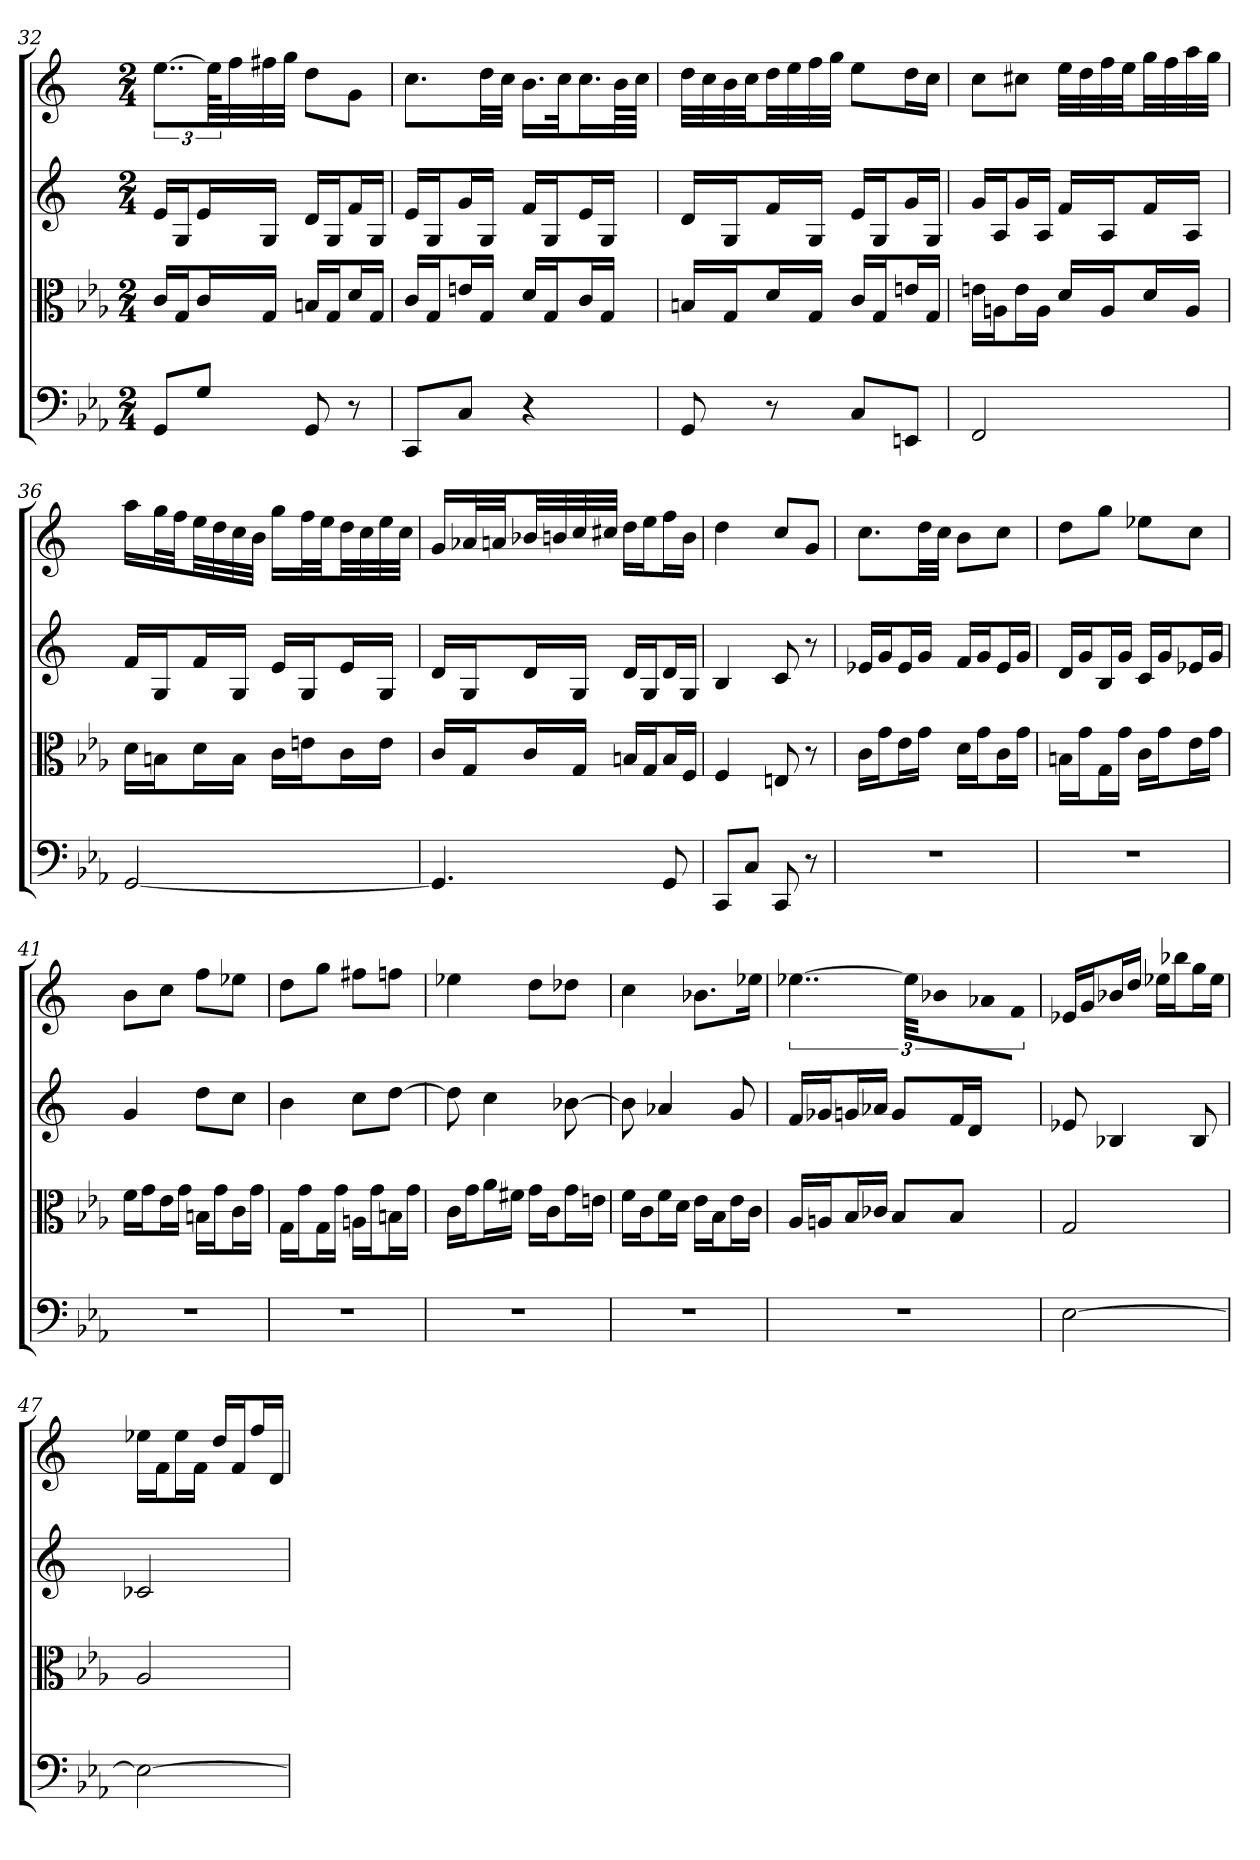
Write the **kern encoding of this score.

**kern	**kern	**kern	**kern
*part4	*part3	*part2	*part1
*staff4	*staff3	*staff2	*staff1
*clefF4	*clefC3	*	*
*k[b-e-a-]	*k[b-e-a-]	*k[]	*k[]
*	*	*C:	*C:
*M2/4	*M2/4	*M2/4	*M2/4
=32	=32	=32	=32
8GG/L	16c/LL	16eLL	[12..eeL
.	16G/J	16GJ	.
8G/J	16c/L	16eL	.
.	.	.	96eeKLL]
.	.	.	32ff
.	16G/JJ	16GJJ	32ff#X
.	.	.	32ggJJJ
8GG	16Bn/LL	16dLL	8ddL
.	16G/J	16GJ	.
8r	16d/L	16fL	8gJ
.	16G/JJ	16GJJ	.
=33	=33	=33	=33
8CC/L	16c/LL	16eLL	8.ccL
.	16G/J	16GJ	.
8C/J	16en/L	16gL	.
.	16G/JJ	16GJJ	32ddLL
.	.	.	32ccJJJ
4r	16d/LL	16fLL	16.bLL
.	16G/J	16GJ	.
.	.	.	32ccJk
.	16c/L	16eL	16.ccL
.	16G/JJ	16GJJ	.
.	.	.	64bLL
.	.	.	64ccJJJJ
=34	=34	=34	=34
8GG	16Bn/LL	16dLL	32ddLLL
.	.	.	32cc
.	16G/J	16GJ	32b
.	.	.	32ccJJ
8r	16d/L	16fL	32ddLL
.	.	.	32ee
.	16G/JJ	16GJJ	32ff
.	.	.	32ggJJJ
8C/L	16c/LL	16eLL	8eeL
.	16G/J	16GJ	.
8EEn/J	16en/L	16gL	16ddL
.	16G/JJ	16GJJ	16ccJJ
=35	=35	=35	=35
2FF	16en\LL	16gLL	8ccL
.	16An\J	16AJ	.
.	16e\L	16gL	8cc#XJ
.	16A\JJ	16AJJ	.
.	16d/LL	16fLL	32eeLLL
.	.	.	32dd
.	16A/J	16AJ	32ff
.	.	.	32eeJJ
.	16d/L	16fL	32ggLL
.	.	.	32ff
.	16A/JJ	16AJJ	32aa
.	.	.	32ggJJJ
=36	=36	=36	=36
[2GG	16d\LL	16fLL	16aaLL
.	16Bn\J	16GJ	32ggL
.	.	.	32ffJJ
.	16d\L	16fL	32eeLL
.	.	.	32dd
.	16B\JJ	16GJJ	32cc
.	.	.	32bJJJ
.	16c\LL	16eLL	16ggLL
.	16en\J	16GJ	32ffL
.	.	.	32eeJJ
.	16c\L	16eL	32ddLL
.	.	.	32cc
.	16e\JJ	16GJJ	32ee
.	.	.	32ccJJJ
=37	=37	=37	=37
4.GG]	16c/LL	16dLL	16gLL
.	16G/J	16GJ	32a-XL
.	.	.	32anJJ
.	16c/L	16dL	32b-XLL
.	.	.	32bn
.	16G/JJ	16GJJ	32cc
.	.	.	32cc#XJJJ
.	16Bn/LL	16dLL	16ddLL
.	16G/J	16GJ	16eeJ
8GG	16B/L	16dL	16ffL
.	16F/JJ	16GJJ	16bJJ
=38	=38	=38	=38
8CC/L	4F	4B	4dd
8C/J	.	.	.
8CC	8En	8c	8ccL
8r	8r	8r	8gJ
=39	=39	=39	=39
2r	16c\LL	16e-XLL	8.ccL
.	16g\J	16gJ	.
.	16e-\L	16e-L	.
.	16g\JJ	16gJJ	32ddLL
.	.	.	32ccJJJ
.	16d\LL	16fLL	8bL
.	16g\J	16gJ	.
.	16c\L	16e-L	8ccJ
.	16g\JJ	16gJJ	.
=40	=40	=40	=40
2r	16Bn\LL	16dLL	8ddL
.	16g\J	16gJ	.
.	16G\L	16BL	8ggJ
.	16g\JJ	16gJJ	.
.	16c\LL	16cLL	8ee-XL
.	16g\J	16gJ	.
.	16e-\L	16e-XL	8ccJ
.	16g\JJ	16gJJ	.
=41	=41	=41	=41
2r	16f\LL	4g	8bL
.	16g\J	.	.
.	16e-\L	.	8ccJ
.	16g\JJ	.	.
.	16Bn\LL	8ddL	8ffL
.	16g\J	.	.
.	16c\L	8ccJ	8ee-XJ
.	16g\JJ	.	.
=42	=42	=42	=42
2r	16G\LL	4b	8ddL
.	16g\J	.	.
.	16G\L	.	8ggJ
.	16g\JJ	.	.
.	16An\LL	8ccL	8ff#XL
.	16g\J	.	.
.	16Bn\L	[8ddJ	8ffnJ
.	16g\JJ	.	.
=43	=43	=43	=43
2r	16c\LL	8dd]	4ee-X
.	16g\J	.	.
.	16a-\L	4cc	.
.	16f#X\JJ	.	.
.	16g\LL	.	8ddL
.	16c\J	.	.
.	16g\L	[8b-X	8dd-XJ
.	16en\JJ	.	.
=44	=44	=44	=44
2r	16f\LL	8b-]	4cc
.	16c\J	.	.
.	16f\L	4a-X	.
.	16d\JJ	.	.
.	16e-\LL	.	8.b-XL
.	16B-\J	.	.
.	16e-\L	8g	.
.	16c\JJ	.	16ee-XJk
=45	=45	=45	=45
2r	16A-/LL	16fLL	[6..ee-X
.	16An/J	16g-XJ	.
.	16B-/L	16gnL	.
.	16c-X/JJ	16a-XJJ	.
.	8B-/L	8gL	.
.	.	.	48ee-KLL]
.	.	.	16b-XJ
.	8B-/J	16fL	16a-XL
.	.	16dJJ	16fJJ
=46	=46	=46	=46
[2E-	2G	8e-X	16e-XLL
.	.	.	16gJ
.	.	4B-X	16b-XL
.	.	.	16ddJJ
.	.	.	16ee-XLL
.	.	.	16bb-XJ
.	.	8B-	16ggL
.	.	.	16ee-JJ
=47	=47	=47	=47
2E-_	2A-	2c-X	16ee-XLL
.	.	.	16fJ
.	.	.	16ee-L
.	.	.	16fJJ
.	.	.	16ddLL
.	.	.	16fJ
.	.	.	16ffL
.	.	.	16dJJ
=	=	=	=
*-	*-	*-	*-
